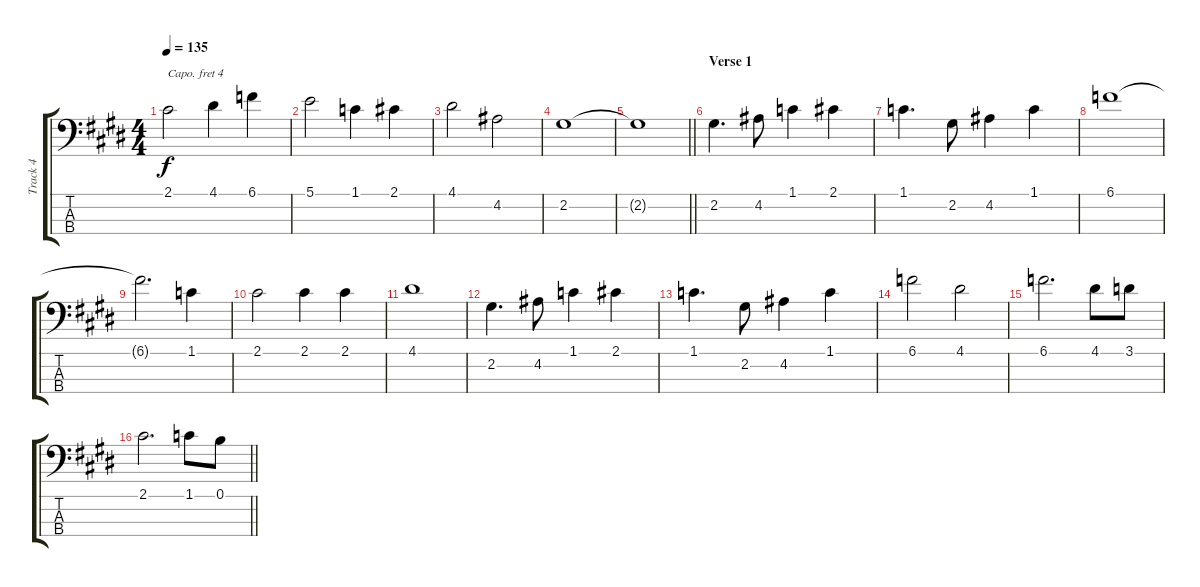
\track ("Track 4" "Track 4") {instrument electricbassfinger}
\staff {score tabs}
\capo 4
\tuning (G2 D2 A1 E1) {hide}
\ts (4 4)
\tempo 135
\clef f4
\ks e
2.1.2{dy f} 4.1.4 6.1.4 |
5.1.2 1.1.4 2.1.4 |
4.1.2 4.2.2 |
2.2.1 |
\barLineRight lightlight
2.2{t}.1 |
\section ("" "Verse 1")
2.2.4{d} 4.2.8 1.1.4 2.1.4 |
1.1.4{d} 2.2.8 4.2.4 1.1.4 |
6.1.1 |
6.1{t}.2{d} 1.1.4 |
2.1.2 2.1.4 2.1.4 |
4.1.1 |
2.2.4{d} 4.2.8 1.1.4 2.1.4 |
1.1.4{d} 2.2.8 4.2.4 1.1.4 |
6.1.2 4.1.2 |
6.1.2{d} 4.1.8 3.1.8 |
\barLineRight lightlight
2.1.2{d} 1.1.8 0.1.8
